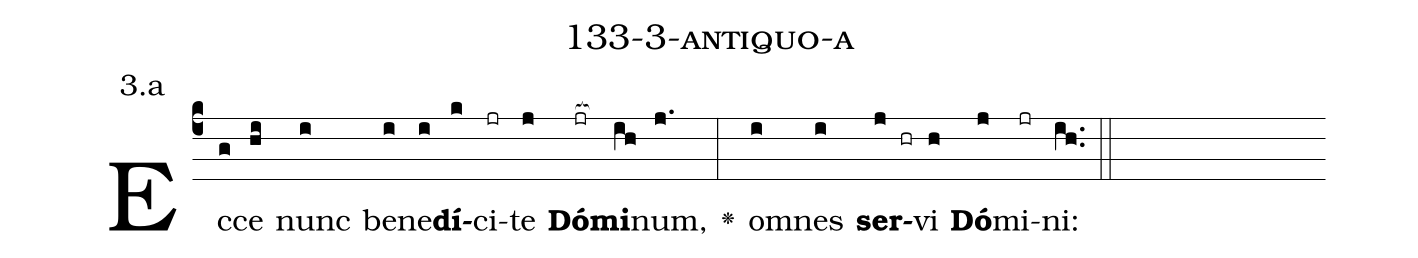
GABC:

name: 133-3-antiquo-a;
annotation: 3.a;
%%
(c4)Ec(g)ce(hi) nunc(i) be(i)ne(i)<b>dí</b>(k)ci(jr)te(j) <b>Dó</b>(jr[ocb:1{])<b>mi</b>(ih[ocb:0}])num,(j.) <v>\greheightstar</v>(:) om(i)nes(i) <b>ser</b>(j hr)vi(h) <b>Dó</b>(j)mi(jr)ni:(ih..) (::)


%E(i) u(i) o(j) u(h) a(j) e.(ih..) (::)
